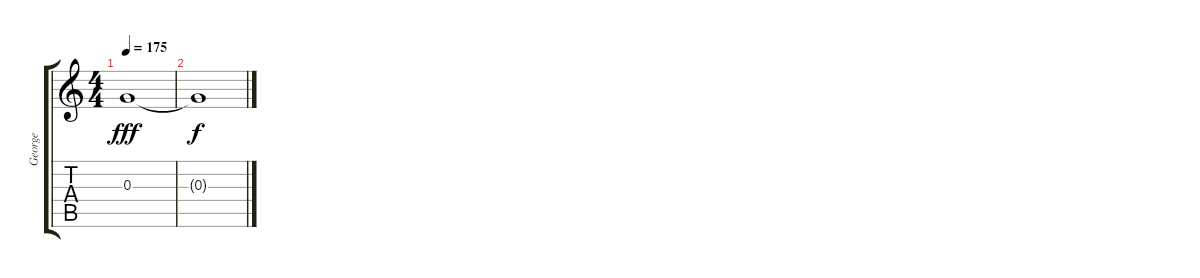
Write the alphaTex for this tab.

\track ("George" "George") {instrument electricguitarmuted}
\staff {score tabs}
\tuning (E4 B3 G3 D3 A2 E2) {hide}
\ts (4 4)
\tempo 175
\clef g2
\ks c
0.3.1{dy fff} |
0.3{t}.1{dy f}
